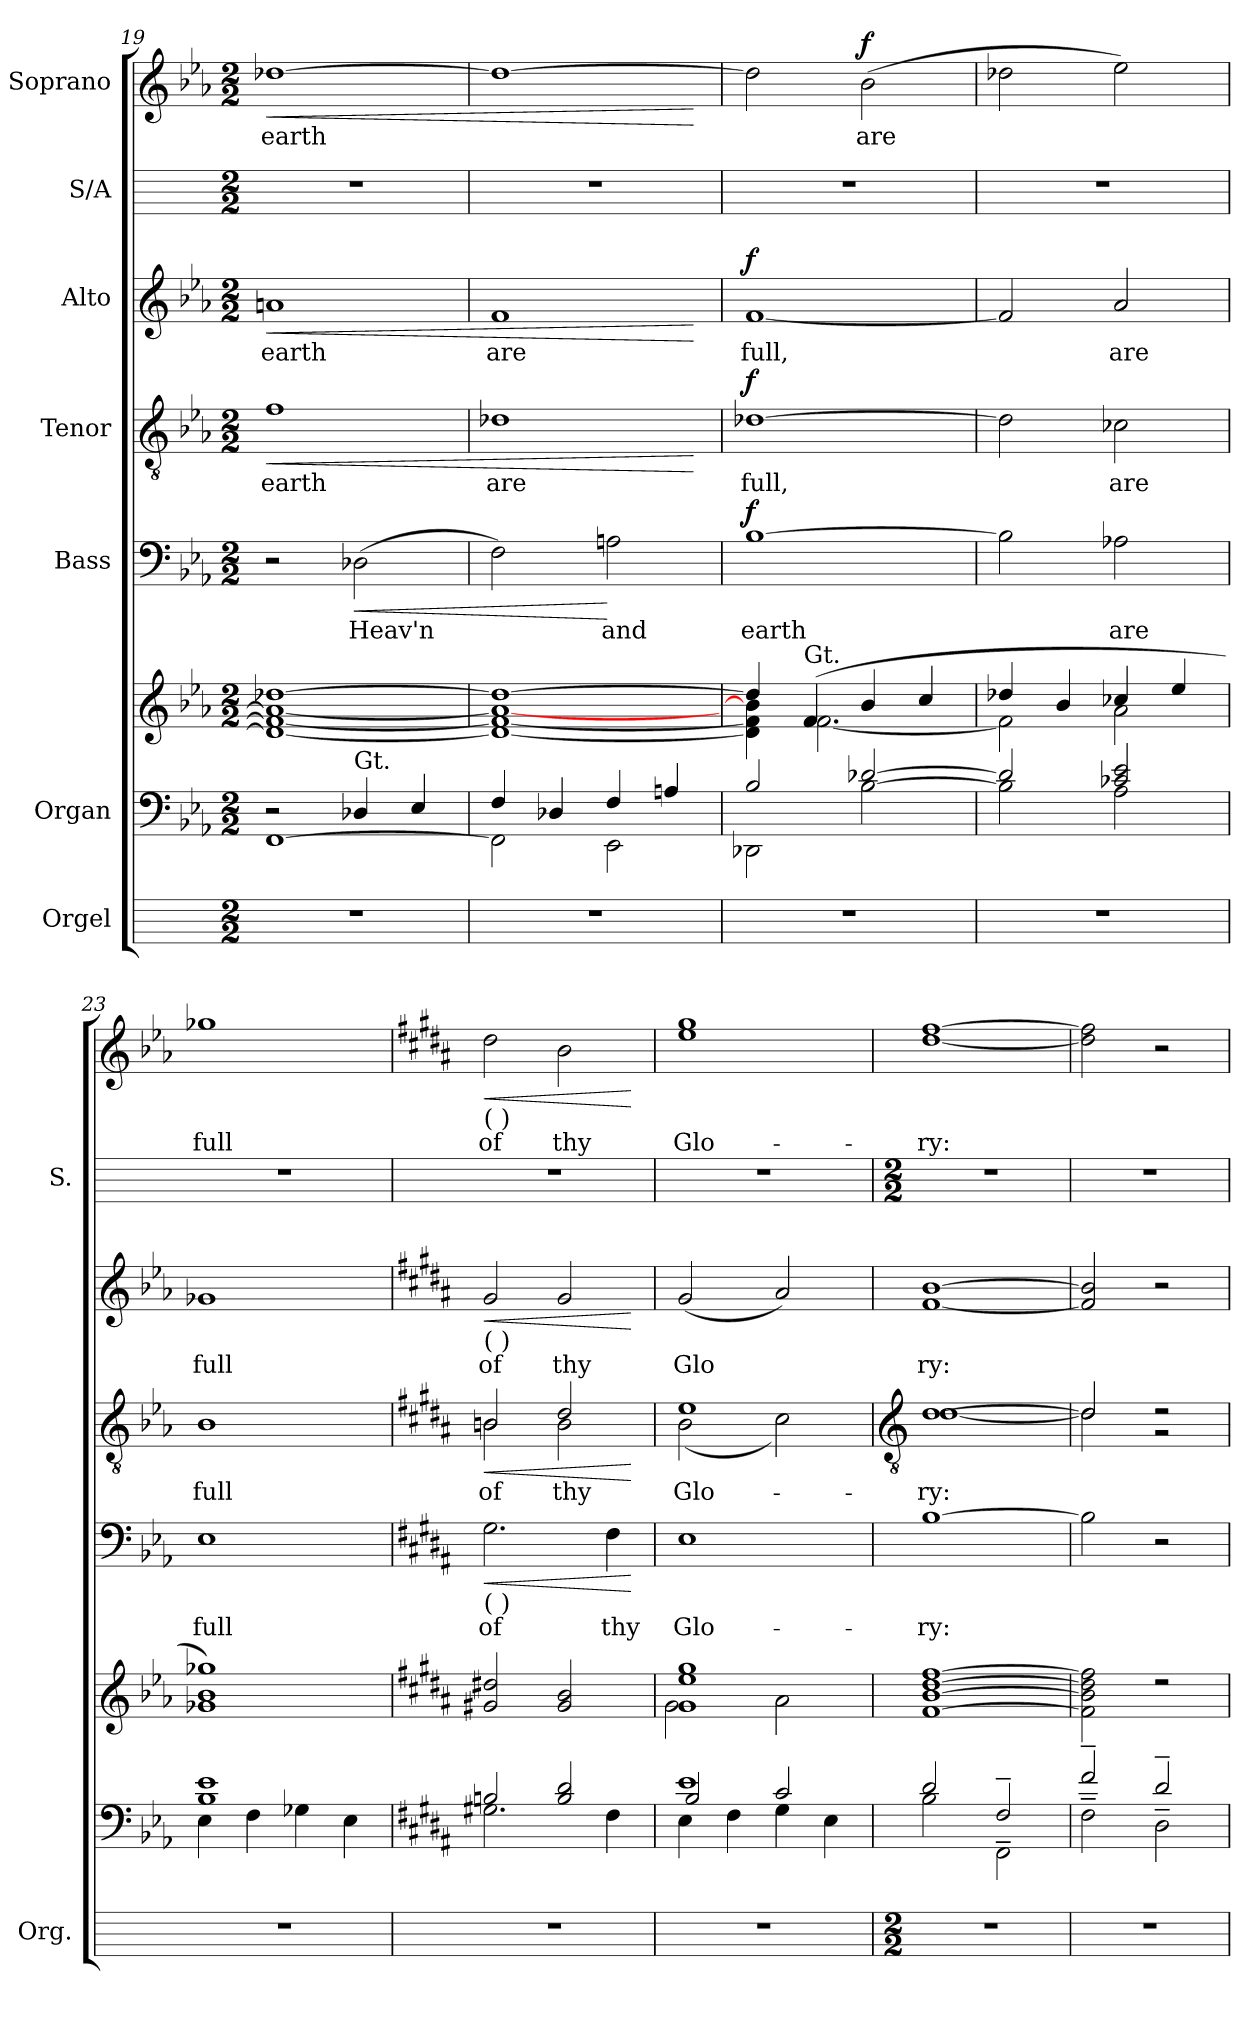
**kern	**kern	**kern	**kern	**text	**dynam	**kern	**text	**dynam	**kern	**text	**dynam	**kern	**kern	**text	**dynam
*part7	*part6	*part6	*part5	*part5	*part5	*part4	*part4	*part4	*part3	*part3	*part3	*part2	*part1	*part1	*part1
*staff8	*staff7	*staff6	*staff5	*staff5	*staff5	*staff4	*staff4	*staff4	*staff3	*staff3	*staff3	*staff2	*staff1	*staff1	*staff1
*I"Orgel	*I"Organ	*	*I"Bass	*	*	*I"Tenor	*	*	*I"Alto	*	*	*I"S/A	*I"Soprano	*	*
*I'Org.	*	*	*	*	*	*	*	*	*	*	*	*I'S.	*	*	*
!!LO:LB:g=z
*	*clefF4	*clefG2	*clefF4	*	*	*clefGv2	*	*	*clefG2	*	*	*	*clefG2	*	*
*	*k[b-e-a-]	*k[b-e-a-]	*k[b-e-a-]	*	*	*k[b-e-a-]	*	*	*k[b-e-a-]	*	*	*	*k[b-e-a-]	*	*
*	*E-:	*E-:	*E-:	*	*	*E-:	*	*	*E-:	*	*	*	*E-:	*	*
*M2/2	*M2/2	*M2/2	*M2/2	*	*	*M2/2	*	*	*M2/2	*	*	*M2/2	*M2/2	*	*
=19	=19	=19	=19	=19	=19	=19	=19	=19	=19	=19	=19	=19	=19	=19	=19
*	*^	*^	*	*	*	*	*	*	*	*	*	*	*	*	*
*	*	*^	*	*	*	*	*	*	*	*	*	*	*	*	*	*	*
!	!	!	!	!	!	!	!	!	!	!LO:LY:b	!LO:HP:b	!	!LO:LY:b	!LO:HP:b	!	!	!LO:LY:b	!LO:HP:b
*	*	*	*	*	*	*	*	*	*^	*	*	*	*	*	*	*	*	*
1r	2r	1ryy	[1FF\	[1dd-X/	1d-\_ 1f\_ 1a\_	2r	.	.	1f	1ryy	earth	<	1an	earth	<	1r	[1dd-X	earth	<
!	!LO:TX:a:t=Gt.	!	!	!	!	!	!	!	!	!	!	!	!	!	!	!	!	!	!
!	!	!	!	!	!	!	!LO:LY:b	!LO:HP:b	!	!	!	!	!	!	!	!	!	!	!
.	4D-X/	.	.	.	.	(>2D-X	Heav'n	<	.	.	.	.	.	.	.	.	.	.	.
.	4E-/	.	.	.	.	.	.	.	.	.	.	.	.	.	.	.	.	.	.
=20	=20	=20	=20	=20	=20	=20	=20	=20	=20	=20	=20	=20	=20	=20	=20	=20	=20	=20	=20
!	!	!	!	!	!	!	!	!	!	!	!LO:LY:b	!	!	!LO:LY:b	!	!	!	!	!
1r	4F/	1ryy	2FF\]	1dd-/_	1d-\_ 1f\_ 1a\_	2F)	.	.	1d-X	1ryy	are	.	1f	are	.	1r	1dd-_	.	.
.	4D-X/	.	.	.	.	.	.	.	.	.	.	.	.	.	.	.	.	.	.
!	!	!	!	!	!	!	!LO:LY:b	!	!	!	!	!	!	!	!	!	!	!	!
.	4F/	.	2EE-\	.	.	2An	and	[	.	.	.	.	.	.	.	.	.	.	.
.	4An/	.	.	.	.	.	.	.	.	.	.	.	.	.	.	.	.	.	.
*	*v	*v	*v	*	*	*	*	*	*v	*v	*	*	*	*	*	*	*	*	*
*	*	*v	*v	*	*	*	*	*	*	*	*	*	*	*	*	*
.	.	.	.	.	.	.	.	[	.	.	[	.	.	.	[
=21	=21	=21	=21	=21	=21	=21	=21	=21	=21	=21	=21	=21	=21	=21	=21
*	*^	*^	*	*	*	*	*	*	*	*	*	*	*	*	*
*	*	*^	*	*	*	*	*	*	*	*	*	*	*	*	*	*	*
!	!	!	!	!	!	!	!LO:LY:b	!LO:DY:a	!	!LO:LY:b	!LO:DY:a	!	!LO:LY:b	!LO:DY:a	!	!	!	!
*	*	*	*	*	*	*	*	*	*^	*	*	*	*	*	*	*	*	*
1r	2B-/	1ryy	2DD-X\	4dd-/]	4d-\] 4f\] 4b-\]	[1B-	earth	f	[1d-X\	1ryy	full,	f	[1f	full,	f	1r	2dd-]	.	.
!	!	!	!	!LO:TX:a:t=Gt.	!	!	!	!	!	!	!	!	!	!	!	!	!	!	!
.	.	.	.	(>4f/	[2.f\	.	.	.	.	.	.	.	.	.	.	.	.	.	.
!	!	!	!	!	!	!	!	!	!	!	!	!	!	!	!	!	!	!LO:LY:b	!LO:DY:a
.	[2d-X/	.	[2B-\	4b-/	.	.	.	.	.	.	.	.	.	.	.	.	(>2b-	are	f
.	.	.	.	4cc/	.	.	.	.	.	.	.	.	.	.	.	.	.	.	.
=22	=22	=22	=22	=22	=22	=22	=22	=22	=22	=22	=22	=22	=22	=22	=22	=22	=22	=22	=22
1r	2d-/]	1ryy	2B-\]	4dd-X/	2f\]	2B-]	.	.	2d-\]	1ryy	.	.	2f]	.	.	1r	2dd-X	.	.
.	.	.	.	4b-/	.	.	.	.	.	.	.	.	.	.	.	.	.	.	.
!	!	!	!	!	!	!	!LO:LY:b	!	!	!	!LO:LY:b	!	!	!LO:LY:b	!	!	!	!	!
.	2c-X/ 2e-/	.	2A-\	4cc-X/	2a-\	2A-X	are	.	2c-X\	.	are	.	2a-	are	.	.	2ee-)	.	.
.	.	.	.	4ee-/	.	.	.	.	.	.	.	.	.	.	.	.	.	.	.
=23	=23	=23	=23	=23	=23	=23	=23	=23	=23	=23	=23	=23	=23	=23	=23	=23	=23	=23	=23
!	!	!	!	!	!	!	!LO:LY:b	!	!	!	!LO:LY:b	!	!	!LO:LY:b	!	!	!	!LO:LY:b	!
1r	1B-/ 1e-/	1ryy	4E-\	1gg-X/)	1g-X\ 1b-\	1E-	full	.	1B-	1ryy	full	.	1g-X	full	.	1r	1gg-X	full	.
.	.	.	4F\	.	.	.	.	.	.	.	.	.	.	.	.	.	.	.	.
.	.	.	4G-X\	.	.	.	.	.	.	.	.	.	.	.	.	.	.	.	.
.	.	.	4E-\	.	.	.	.	.	.	.	.	.	.	.	.	.	.	.	.
=24	=24	=24	=24	=24	=24	=24	=24	=24	=24	=24	=24	=24	=24	=24	=24	=24	=24	=24	=24
*	*k[f#c#g#d#a#]	*	*	*k[f#c#g#d#a#]	*	*k[f#c#g#d#a#]	*	*	*k[f#c#g#d#a#]	*	*	*	*k[f#c#g#d#a#]	*	*	*	*k[f#c#g#d#a#]	*	*
*	*B:	*	*	*B:	*	*B:	*	*	*B:	*	*	*	*B:	*	*	*	*B:	*	*
!	!	!	!	!	!	!	!	!	!	!	!	!	!	!	!	!	!LO:TX:b:t=(   )	!	!
!	!	!	!	!	!	!	!	!	!	!	!	!	!LO:TX:b:t=(   )	!	!	!	!	!	!
!	!	!	!	!	!	!LO:TX:b:t=(   )	!	!	!	!	!	!	!	!	!	!	!	!	!
!	!	!	!	!	!	!	!LO:LY:b	!LO:HP:b	!	!	!LO:LY:b	!LO:HP:b	!	!LO:LY:b	!LO:HP:b	!	!	!LO:LY:b	!LO:HP:b
1r	2Bn/	1ryy	2.G#X\	2g#X/ 2dd#X/	1ryy	2.G#	of	<	2B/	2Bn	of	<	2g#	of	<	1r	2dd#	of	<
!	!	!	!	!	!	!	!	!	!	!	!LO:LY:b	!	!	!LO:LY:b	!	!	!	!LO:LY:b	!
.	2B/ 2d#/	.	.	2g#/ 2b/	.	.	.	.	2d#/	2B	thy	.	2g#	thy	.	.	2b	thy	.
!	!	!	!	!	!	!	!LO:LY:b	!	!	!	!	!	!	!	!	!	!	!	!
.	.	.	4F#\	.	.	4F#	thy	.	.	.	.	.	.	.	.	.	.	.	.
*	*v	*v	*v	*	*	*	*	*	*v	*v	*	*	*	*	*	*	*	*	*
*	*	*v	*v	*	*	*	*	*	*	*	*	*	*	*	*	*
.	.	.	.	.	[	.	.	[	.	.	[	.	.	.	[
=25	=25	=25	=25	=25	=25	=25	=25	=25	=25	=25	=25	=25	=25	=25	=25
*	*^	*^	*	*	*	*	*	*	*	*	*	*	*	*	*
*	*	*^	*	*	*	*	*	*	*	*	*	*	*	*	*	*	*
!	!	!	!	!	!	!	!LO:LY:b	!	!	!LO:LY:b	!	!	!LO:LY:b	!	!	!	!LO:LY:b	!
*	*	*	*	*	*	*	*	*	*^	*	*	*	*	*	*	*	*	*
1r	1e/	2B/	4E\	1g#/ 1ee/ 1gg#/	2g#\	1E	Glo-	.	1e	(<2B	Glo-	.	(<2g#	Glo	.	1r	1ee 1gg#	Glo-	.
.	.	.	4F#\	.	.	.	.	.	.	.	.	.	.	.	.	.	.	.	.
.	.	2c#/	4G#\	.	2a#\	.	.	.	.	2c#)	.	.	2a#)	.	.	.	.	.	.
.	.	.	4E\	.	.	.	.	.	.	.	.	.	.	.	.	.	.	.	.
!!LO:LB:g=z
=26	=26	=26	=26	=26	=26	=26	=26	=26	=26	=26	=26	=26	=26	=26	=26	=26	=26	=26	=26
*	*	*	*	*	*	*	*	*	*clefGv2	*	*	*	*	*	*	*	*	*	*
*M2/2	*	*	*	*	*	*	*	*	*	*	*	*	*	*	*	*M2/2	*	*	*
!	!	!	!	!	!	!	!LO:LY:b	!	!	!	!LO:LY:b	!	!	!LO:LY:b	!	!	!	!LO:LY:b	!
1r	2d#/	1ryy	2B\	[1f#\ [1b\ [1dd#\ [1ff#\	1ryy	[1B	-ry:	.	[1d#	[1d#	-ry:	.	[1f#/ [1b/	ry:	.	1r	[1dd# [1ff#	-ry:	.
.	2F#~/	.	2FF#~\	.	.	.	.	.	.	.	.	.	.	.	.	.	.	.	.
=27	=27	=27	=27	=27	=27	=27	=27	=27	=27	=27	=27	=27	=27	=27	=27	=27	=27	=27	=27
1r	2f#~/	1ryy	2F#~\	2f#\] 2b\] 2dd#\] 2ff#\]	1ryy	2B]	.	.	2d#]	2d#]	.	.	2f#/] 2b/]	.	.	1r	2dd#] 2ff#]	.	.
.	2d#~/	.	2D#~\	2r	.	2r	.	.	2r	2r	.	.	2r	.	.	.	2r	.	.
*	*v	*v	*v	*	*	*	*	*	*v	*v	*	*	*	*	*	*	*	*	*
*	*	*v	*v	*	*	*	*	*	*	*	*	*	*	*	*	*
=	=	=	=	=	=	=	=	=	=	=	=	=	=	=	=
*-	*-	*-	*-	*-	*-	*-	*-	*-	*-	*-	*-	*-	*-	*-	*-
